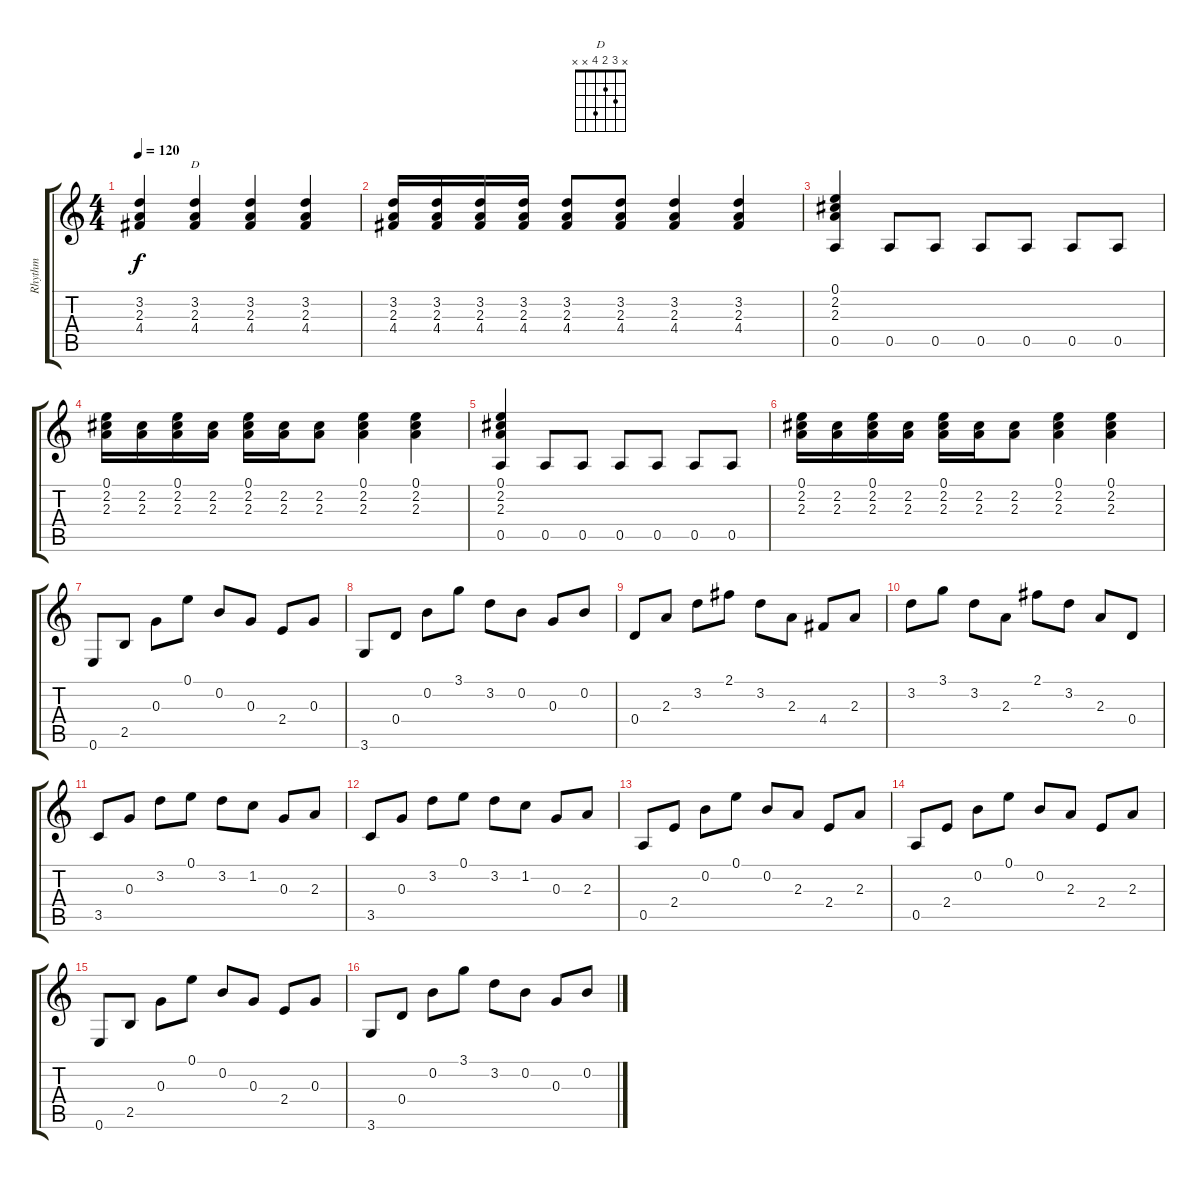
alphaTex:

\track ("Rhythm" "Rhythm") {instrument electricguitarjazz}
\staff {score tabs}
\tuning (E4 B3 G3 D3 A2 E2) {hide}
\chord ("D" x 3 2 4 x x)
\ts (4 4)
\tempo 120
\clef g2
\ks c
(3.2 2.3 4.4).4{dy f} (3.2 2.3 4.4).4{ch "D"} (3.2 2.3 4.4).4 (3.2 2.3 4.4).4 |
(3.2 2.3 4.4).16 (3.2 2.3 4.4).16 (3.2 2.3 4.4).16 (3.2 2.3 4.4).16 (3.2 2.3 4.4).8 (3.2 2.3 4.4).8 (3.2 2.3 4.4).4 (3.2 2.3 4.4).4 |
(0.1 2.2 2.3 0.5).4 0.5.8 0.5.8 0.5.8 0.5.8 0.5.8 0.5.8 |
(0.1 2.2 2.3).16 (2.2 2.3).16 (0.1 2.2 2.3).16 (2.2 2.3).16 (0.1 2.2 2.3).16 (2.2 2.3).16 (2.2 2.3).8 (0.1 2.2 2.3).4 (0.1 2.2 2.3).4 |
(0.1 2.2 2.3 0.5).4 0.5.8 0.5.8 0.5.8 0.5.8 0.5.8 0.5.8 |
(0.1 2.2 2.3).16 (2.2 2.3).16 (0.1 2.2 2.3).16 (2.2 2.3).16 (0.1 2.2 2.3).16 (2.2 2.3).16 (2.2 2.3).8 (0.1 2.2 2.3).4 (0.1 2.2 2.3).4 |
0.6.8 2.5.8 0.3.8 0.1.8 0.2.8 0.3.8 2.4.8 0.3.8 |
3.6.8 0.4.8 0.2.8 3.1.8 3.2.8 0.2.8 0.3.8 0.2.8 |
0.4.8 2.3.8 3.2.8 2.1.8 3.2.8 2.3.8 4.4.8 2.3.8 |
3.2.8 3.1.8 3.2.8 2.3.8 2.1.8 3.2.8 2.3.8 0.4.8 |
3.5.8 0.3.8 3.2.8 0.1.8 3.2.8 1.2.8 0.3.8 2.3.8 |
3.5.8 0.3.8 3.2.8 0.1.8 3.2.8 1.2.8 0.3.8 2.3.8 |
0.5.8 2.4.8 0.2.8 0.1.8 0.2.8 2.3.8 2.4.8 2.3.8 |
0.5.8 2.4.8 0.2.8 0.1.8 0.2.8 2.3.8 2.4.8 2.3.8 |
0.6.8 2.5.8 0.3.8 0.1.8 0.2.8 0.3.8 2.4.8 0.3.8 |
3.6.8 0.4.8 0.2.8 3.1.8 3.2.8 0.2.8 0.3.8 0.2.8
